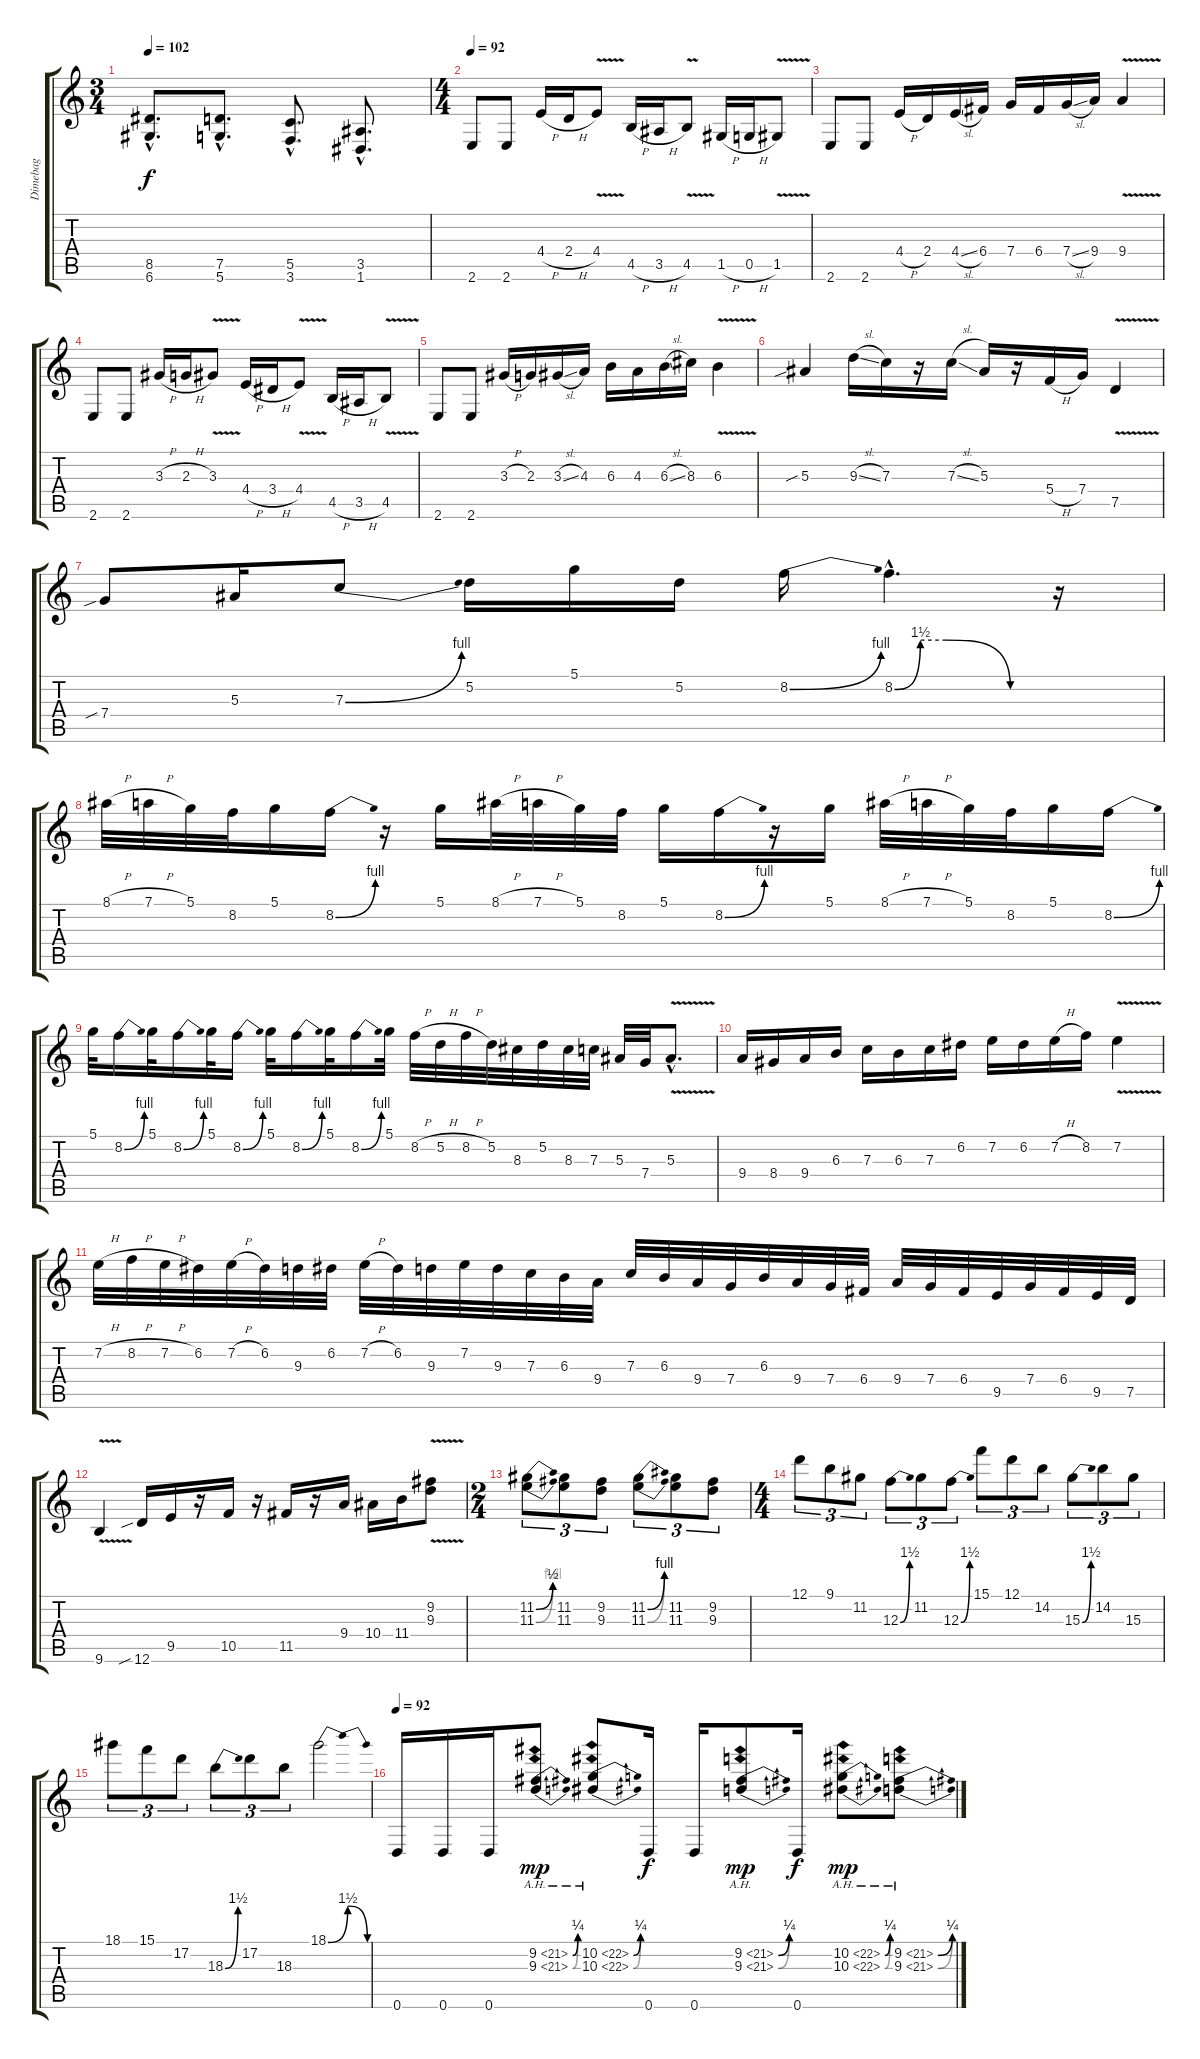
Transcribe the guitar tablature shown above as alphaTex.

\track ("Dimebag" "Dimebag") {instrument distortionguitar}
\staff {score tabs}
\tuning (D4 A3 F3 C3 G2 D2) {hide}
\ts (3 4)
\tempo 102
\clef g2
\ks c
(8.5{hac} 6.6{hac}).8{d dy f} (7.5{hac} 5.6{hac}).8{d} (5.5{hac} 3.6{hac}).8{d} (3.5{hac} 1.6{hac}).8{d} |
\ts (4 4)
\section ("" "")
\tempo 92
2.6.8 2.6.8 4.4{h}.16 2.4{h}.16 4.4{v}.8 4.5{h}.16 3.5{h}.16 4.5{v}.8 1.5{h}.16 0.5{h}.16 1.5{v}.8 |
2.6.8 2.6.8 4.4{h}.16 2.4.16 4.4{sl}.16 6.4.16 7.4.16 6.4.16 7.4{sl}.16 9.4.16 9.4{v}.4 |
2.6.8 2.6.8 3.3{h}.16 2.3{h}.16 3.3{v}.8 4.4{h}.16 3.4{h}.16 4.4{v}.8 4.5{h}.16 3.5{h}.16 4.5{v}.8 |
2.6.8 2.6.8 3.3{h}.16 2.3.16 3.3{sl}.16 4.3.16 6.3.16 4.3.16 6.3{sl}.16 8.3.16 6.3{v}.4 |
\section ("" "")
5.3{sib}.4 9.3{sl}.16 7.3.16 r.16 7.3{sl}.16 5.3.16 r.16 5.4{h}.16 7.4.16 7.5{v}.4 |
7.4{sib}.8 5.3.16 7.3{be (bend 0 0 60 4)}.8 5.2.16 5.1.16 5.2.16 8.2{be (bend 0 0 60 4)}.16 8.2{be (custom 0 0 10 6 20 6 45 0 60 0) hac}.4{d} r.16 |
8.1{h}.32 7.1{h}.32 5.1.32 8.2.32 5.1.16 8.2{be (bend 0 0 60 4)}.16 r.16 5.1.16 8.1{h}.32 7.1{h}.32 5.1.32 8.2.32 5.1.16 8.2{be (bend 0 0 60 4)}.16 r.16 5.1.16 8.1{h}.32 7.1{h}.32 5.1.32 8.2.32 5.1.16 8.2{be (bend 0 0 60 4)}.16 |
5.1.32 8.2{be (bend 0 0 60 4)}.16 5.1.32 8.2{be (bend 0 0 60 4)}.16 5.1.32 8.2{be (bend 0 0 60 4)}.16 5.1.32 8.2{be (bend 0 0 60 4)}.16 5.1.32 8.2{be (bend 0 0 60 4)}.16 5.1.32 8.2{h}.32 5.2{h}.32 8.2{h}.32 5.2.32 8.3.32 5.2.32 8.3.32 7.3.32 5.3.32 7.4.32 5.3{v hac}.8{d} |
9.4.16 8.4.16 9.4.16 6.3.16 7.3.16 6.3.16 7.3.16 6.2.16 7.2.16 6.2.16 7.2{h}.16 8.2.16 7.2{v}.4 |
7.2{h}.32 8.2{h}.32 7.2{h}.32 6.2.32 7.2{h}.32 6.2.32 9.3.32 6.2.32 7.2{h}.32 6.2.32 9.3.32 7.2.32 9.3.32 7.3.32 6.3.32 9.4.32 7.3.32 6.3.32 9.4.32 7.4.32 6.3.32 9.4.32 7.4.32 6.4.32 9.4.32 7.4.32 6.4.32 9.5.32 7.4.32 6.4.32 9.5.32 7.5.32 |
9.6{v}.4 12.6{sib}.16 9.5.16 r.16 10.5.16 r.16 11.5.16 r.16 9.4.16 10.4.16 11.4.16 (9.2{v} 9.3{v}).8 |
\ts (2 4)
(11.2{be (bend 0 0 60 2)} 11.3{be (bend 0 0 60 4)}).8{tu (3 2)} (11.2 11.3).8{tu (3 2)} (9.2 9.3).8{tu (3 2)} (11.2{be (bend 0 0 60 4)} 11.3{be (bend 0 0 60 4)}).8{tu (3 2)} (11.2 11.3).8{tu (3 2)} (9.2 9.3).8{tu (3 2)} |
\ts (4 4)
12.1.8{tu (3 2)} 9.1.8{tu (3 2)} 11.2.8{tu (3 2)} 12.3{be (bend 0 0 60 6)}.8{tu (3 2)} 11.2.8{tu (3 2)} 12.3{be (bend 0 0 60 6)}.8{tu (3 2)} 15.1.8{tu (3 2)} 12.1.8{tu (3 2)} 14.2.8{tu (3 2)} 15.3{be (bend 0 0 60 6)}.8{tu (3 2)} 14.2.8{tu (3 2)} 15.3.8{tu (3 2)} |
18.1.8{tu (3 2)} 15.1.8{tu (3 2)} 17.2.8{tu (3 2)} 18.3{be (bend 0 0 60 6)}.8{tu (3 2)} 17.2.8{tu (3 2)} 18.3.8{tu (3 2)} 18.1{be (bendrelease 0 0 10 6 50 6 60 0)}.2 |
\section ("" "")
\tempo 92
0.6.16 0.6.16 0.6.16 (9.2{be (bend 0 0 60 1) ah 12} 9.3{be (bend 0 0 60 1) ah 12}).8{dy mp} (10.2{be (bend 0 0 60 1) ah 12} 10.3{be (bend 0 0 60 1) ah 12}).8 0.6.16{dy f} 0.6.16 (9.2{be (bend 0 0 60 1) ah 12} 9.3{be (bend 0 0 60 1) ah 12}).8{dy mp} 0.6.16{dy f} (10.2{be (bend 0 0 60 1) ah 12} 10.3{be (bend 0 0 60 1) ah 12}).8{dy mp} (9.2{be (bend 0 0 60 1) ah 12} 9.3{be (bend 0 0 60 1) ah 12}).8
